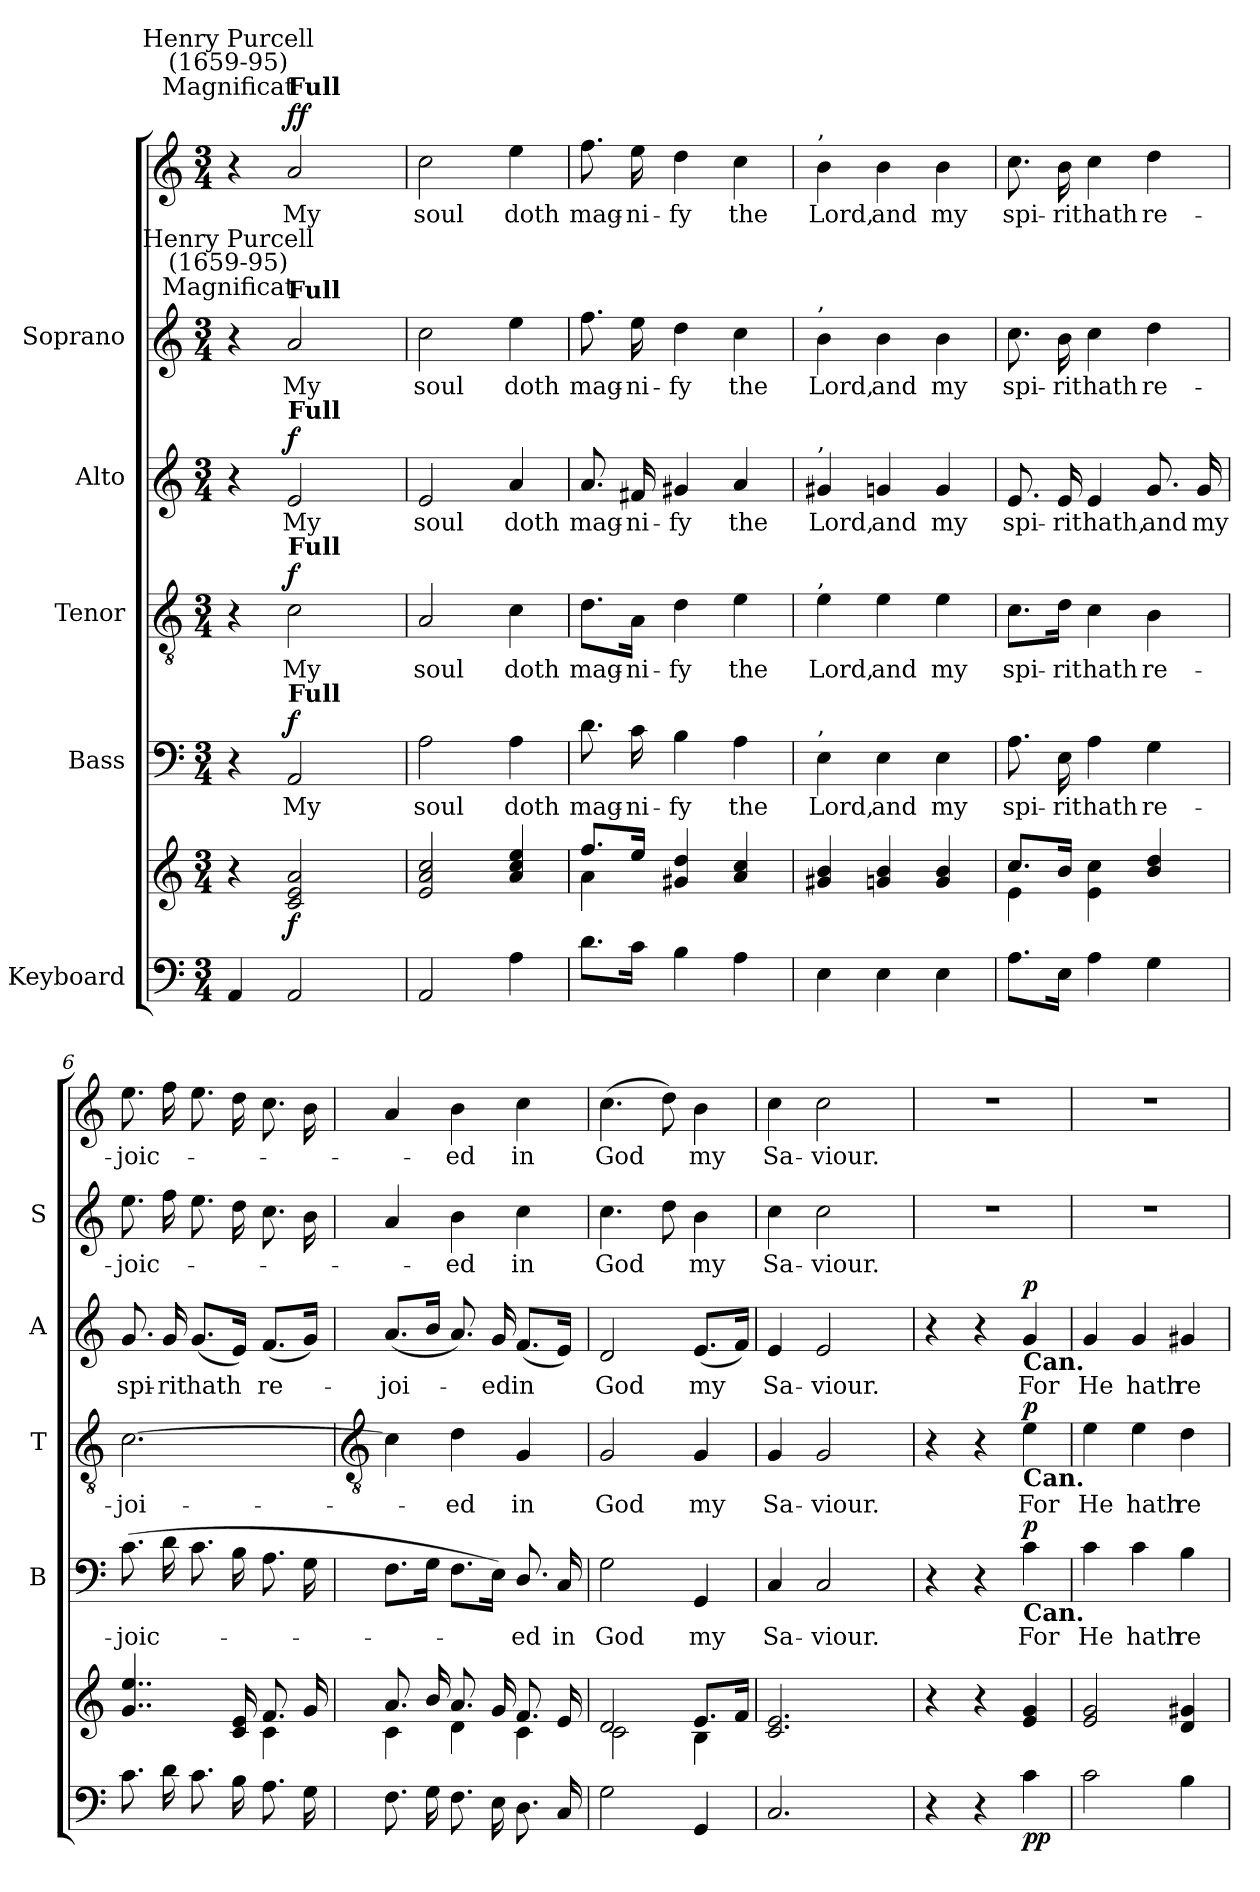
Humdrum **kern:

**kern	**kern	**dynam	**kern	**text	**dynam	**kern	**text	**dynam	**kern	**text	**dynam	**kern	**text	**kern	**text	**dynam
*part5	*part5	*part5	*part4	*part4	*part4	*part3	*part3	*part3	*part2	*part2	*part2	*part1	*part1	*part1	*part1	*part1
*staff7	*staff6	*staff6/7	*staff5	*staff5	*staff5	*staff4	*staff4	*staff4	*staff3	*staff3	*staff3	*staff2	*staff2	*staff1	*staff1	*staff1/2
*I"Keyboard	*	*	*I"Bass	*	*	*I"Tenor	*	*	*I"Alto	*	*	*I"Soprano	*	*	*	*
*	*	*	*I'B	*	*	*I'T	*	*	*I'A	*	*	*I'S	*	*	*	*
*clefF4	*clefG2	*	*clefF4	*	*	*clefGv2	*	*	*clefG2	*	*	*	*	*clefG2	*	*
*k[]	*k[]	*	*k[]	*	*	*k[]	*	*	*k[]	*	*	*k[]	*	*k[]	*	*
*C:	*C:	*	*C:	*	*	*C:	*	*	*C:	*	*	*C:	*	*C:	*	*
*M3/4	*M3/4	*	*M3/4	*	*	*M3/4	*	*	*M3/4	*	*	*M3/4	*	*M3/4	*	*
=1	=1	=1	=1	=1	=1	=1	=1	=1	=1	=1	=1	=1	=1	=1	=1	=1
*	*^	*	*	*	*	*	*	*	*	*	*	*	*	*	*	*
!	!	!	!	!	!	!	!	!	!	!	!	!	!	!	!LO:TX:a:cj:t=Magnificat	!	!
!	!	!	!	!	!	!	!	!	!	!	!	!	!	!	!LO:TX:a:cj:t=Henry Purcell\n(1659-95)	!	!
!	!	!	!	!	!	!	!	!	!	!	!	!	!LO:TX:a:cj:t=Magnificat	!	!	!	!
!	!	!	!	!	!	!	!	!	!	!	!	!	!LO:TX:a:cj:t=Henry Purcell\n(1659-95)	!	!	!	!
4AA	4r	2ryy	.	4r	.	.	4r	.	.	4r	.	.	4r	.	4r	.	.
!	!	!	!	!	!	!	!	!	!	!	!	!	!	!	!LO:TX:a:B:t=Full	!	!
!	!	!	!	!	!	!	!	!	!	!	!	!	!LO:TX:a:B:t=Full	!	!	!	!
!	!	!	!	!	!	!	!	!	!	!LO:TX:a:B:t=Full	!	!	!	!	!	!	!
!	!	!	!	!	!	!	!LO:TX:a:B:t=Full	!	!	!	!	!	!	!	!	!	!
!	!	!	!	!LO:TX:a:B:t=Full	!	!	!	!	!	!	!	!	!	!	!	!	!
!	!	!	!LO:DY:b	!	!LO:LY:b	!LO:DY:b	!	!LO:LY:b	!LO:DY:b	!	!LO:LY:b	!LO:DY:b	!	!LO:LY:b	!	!LO:LY:b	!LO:DY:b=2
!	!	!	!	!	!	!	!	!	!	!	!	!	!	!	!	!	!LO:DY:n=1:b
2AA	2c/ 2e/ 2a/	.	f	2AA	My	f	2c	My	f	2e	My	f	2a	My	2a	My	f f
.	.	4ryy	.	.	.	.	.	.	.	.	.	.	.	.	.	.	.
=2	=2	=2	=2	=2	=2	=2	=2	=2	=2	=2	=2	=2	=2	=2	=2	=2	=2
!	!	!	!	!	!LO:LY:b	!	!	!LO:LY:b	!	!	!LO:LY:b	!	!	!LO:LY:b	!	!LO:LY:b	!
2AA	2e/ 2a/ 2cc/	2ryy	.	2A	soul	.	2A	soul	.	2e	soul	.	2cc	soul	2cc	soul	.
!	!	!	!	!	!LO:LY:b	!	!	!LO:LY:b	!	!	!LO:LY:b	!	!	!LO:LY:b	!	!LO:LY:b	!
4A	4a/ 4cc/ 4ee/	4ryy	.	4A	doth	.	4c	doth	.	4a	doth	.	4ee	doth	4ee	doth	.
=3	=3	=3	=3	=3	=3	=3	=3	=3	=3	=3	=3	=3	=3	=3	=3	=3	=3
!	!	!	!	!	!LO:LY:b	!	!	!LO:LY:b	!	!	!LO:LY:b	!	!	!LO:LY:b	!	!LO:LY:b	!
8.dL	8.ff/L	4a\	.	8.d	mag-	.	8.d\L	mag-	.	8.a	mag-	.	8.ff	mag-	8.ff	mag-	.
!	!	!	!	!	!LO:LY:b	!	!	!LO:LY:b	!	!	!LO:LY:b	!	!	!LO:LY:b	!	!LO:LY:b	!
16cJ	16ee/J	.	.	16c	-ni-	.	16A\Jk	-ni-	.	16f#X	-ni-	.	16ee	-ni-	16ee	-ni-	.
!	!	!	!	!	!LO:LY:b	!	!	!LO:LY:b	!	!	!LO:LY:b	!	!	!LO:LY:b	!	!LO:LY:b	!
4B	4g#X/ 4dd/	4ryy	.	4B	-fy	.	4d	-fy	.	4g#X	-fy	.	4dd	-fy	4dd	-fy	.
!	!	!	!	!	!LO:LY:b	!	!	!LO:LY:b	!	!	!LO:LY:b	!	!	!LO:LY:b	!	!LO:LY:b	!
4A	4a/ 4cc/	4ryy	.	4A	the	.	4e	the	.	4a	the	.	4cc	the	4cc	the	.
=4	=4	=4	=4	=4	=4	=4	=4	=4	=4	=4	=4	=4	=4	=4	=4	=4	=4
!	!	!	!	!	!	!	!	!	!	!	!	!	!	!	!LO:TX:a:t=,	!	!
!	!	!	!	!	!	!	!	!	!	!	!	!	!LO:TX:a:t=,	!	!	!	!
!	!	!	!	!	!	!	!	!	!	!LO:TX:a:t=,	!	!	!	!	!	!	!
!	!	!	!	!	!	!	!LO:TX:a:t=,	!	!	!	!	!	!	!	!	!	!
!	!	!	!	!LO:TX:a:t=,	!	!	!	!	!	!	!	!	!	!	!	!	!
!	!	!	!	!	!LO:LY:b	!	!	!LO:LY:b	!	!	!LO:LY:b	!	!	!LO:LY:b	!	!LO:LY:b	!
4E	4g#X/ 4b/	2ryy	.	4E	Lord,	.	4e	Lord,	.	4g#X	Lord,	.	4b	Lord,	4b	Lord,	.
!	!	!	!	!	!LO:LY:b	!	!	!LO:LY:b	!	!	!LO:LY:b	!	!	!LO:LY:b	!	!LO:LY:b	!
4E	4gn/ 4b/	.	.	4E	and	.	4e	and	.	4gn	and	.	4b	and	4b	and	.
!	!	!	!	!	!LO:LY:b	!	!	!LO:LY:b	!	!	!LO:LY:b	!	!	!LO:LY:b	!	!LO:LY:b	!
4E	4g/ 4b/	4ryy	.	4E	my	.	4e	my	.	4g	my	.	4b	my	4b	my	.
=5	=5	=5	=5	=5	=5	=5	=5	=5	=5	=5	=5	=5	=5	=5	=5	=5	=5
!	!	!	!	!	!LO:LY:b	!	!	!LO:LY:b	!	!	!LO:LY:b	!	!	!LO:LY:b	!	!LO:LY:b	!
8.AL	8.cc/L	4e\	.	8.A	spi-	.	8.c\L	spi-	.	8.e	spi-	.	8.cc	spi-	8.cc	spi-	.
!	!	!	!	!	!LO:LY:b	!	!	!LO:LY:b	!	!	!LO:LY:b	!	!	!LO:LY:b	!	!LO:LY:b	!
16EJ	16b/J	.	.	16E	-rit	.	16d\Jk	-rit	.	16e	-rit	.	16b	-rit	16b	-rit	.
!	!	!	!	!	!LO:LY:b	!	!	!LO:LY:b	!	!	!LO:LY:b	!	!	!LO:LY:b	!	!LO:LY:b	!
4A	4ryy	4e\ 4cc\	.	4A	hath	.	4c	hath	.	4e	hath,	.	4cc	hath	4cc	hath	.
!	!	!	!	!	!LO:LY:b	!	!	!LO:LY:b	!	!	!LO:LY:b	!	!	!LO:LY:b	!	!LO:LY:b	!
4G	4b/ 4dd/	4ryy	.	4G	re-	.	4B	re-	.	8.g	and	.	4dd	re-	4dd	re-	.
!	!	!	!	!	!	!	!	!	!	!	!LO:LY:b	!	!	!	!	!	!
.	.	.	.	.	.	.	.	.	.	16g	my	.	.	.	.	.	.
=6	=6	=6	=6	=6	=6	=6	=6	=6	=6	=6	=6	=6	=6	=6	=6	=6	=6
!	!	!	!	!	!LO:LY:b	!	!	!LO:LY:b	!	!	!LO:LY:b	!	!	!LO:LY:b	!	!LO:LY:b	!
8.cL	4..g/ 4..ee/	2ryy	.	(>8.cL	-joic-	.	[2.c	-joi-	.	8.g	spi-	.	8.eeL	-joic-	8.eeL	-joic-	.
!	!	!	!	!	!	!	!	!	!	!	!LO:LY:b	!	!	!	!	!	!
16dL	.	.	.	16dL	.	.	.	.	.	16g	-rit	.	16ffL	.	16ffL	.	.
!	!	!	!	!	!	!	!	!	!	!	!LO:LY:b	!	!	!	!	!	!
8.c	.	.	.	8.c	.	.	.	.	.	(<8.gL	hath	.	8.ee	.	8.ee	.	.
16BL	16c/ 16e/LL	.	.	16BL	.	.	.	.	.	16eJ)	.	.	16ddL	.	16ddL	.	.
!	!	!	!	!	!	!	!	!	!	!	!LO:LY:b	!	!	!	!	!	!
8.A	8.f/	4c\	.	8.A	.	.	.	.	.	(<8.fL	re-	.	8.cc	.	8.cc	.	.
16GJ	16g/J	.	.	16GJ	.	.	.	.	.	16gJ)	.	.	16bJ	.	16bJ	.	.
!!LO:LB:g=z
=7	=7	=7	=7	=7	=7	=7	=7	=7	=7	=7	=7	=7	=7	=7	=7	=7	=7
*	*	*	*	*	*	*	*clefGv2	*	*	*	*	*	*	*	*	*	*
!	!	!	!	!	!	!	!	!	!	!	!LO:LY:b	!	!	!	!	!	!
8.FL	8.a/L	4c\	.	8.FL	.	.	4c]	.	.	(<8.aL	joi-	.	4a	.	4a	.	.
16GL	16b/L	.	.	16GJ	.	.	.	.	.	16bJ	.	.	.	.	.	.	.
!	!	!	!	!	!	!	!	!LO:LY:b	!	!	!	!	!	!LO:LY:b	!	!LO:LY:b	!
8.F	8.a/	4d\	.	8.FL	.	.	4d	ed	.	8.a)	.	.	4b	ed	4b	ed	.
!	!	!	!	!	!	!	!	!	!	!	!LO:LY:b	!	!	!	!	!	!
16EL	16g/L	.	.	16EJ)	.	.	.	.	.	16g	ed	.	.	.	.	.	.
!	!	!	!	!	!LO:LY:b	!	!	!LO:LY:b	!	!	!LO:LY:b	!	!	!LO:LY:b	!	!LO:LY:b	!
8.D	8.f/	4c\	.	8.D/	ed	.	4G	in	.	(<8.fL	in	.	4cc	in	4cc	in	.
!	!	!	!	!	!LO:LY:b	!	!	!	!	!	!	!	!	!	!	!	!
16CJ	16e/J	.	.	16C	in	.	.	.	.	16eJ)	.	.	.	.	.	.	.
=8	=8	=8	=8	=8	=8	=8	=8	=8	=8	=8	=8	=8	=8	=8	=8	=8	=8
!	!	!	!	!	!LO:LY:b	!	!	!LO:LY:b	!	!	!LO:LY:b	!	!	!LO:LY:b	!	!LO:LY:b	!
2G	2d/	2c\	.	2G	God	.	2G	God	.	2d	God	.	4.cc	God	(>4.cc	God	.
.	.	.	.	.	.	.	.	.	.	.	.	.	8dd	.	8dd)	.	.
!	!	!	!	!	!LO:LY:b	!	!	!LO:LY:b	!	!	!LO:LY:b	!	!	!LO:LY:b	!	!LO:LY:b	!
4GG	8.e/L	4B\	.	4GG	my	.	4G	my	.	(<8.eL	my	.	4b	my	4b	my	.
.	16f/J	.	.	.	.	.	.	.	.	16fJ)	.	.	.	.	.	.	.
=9	=9	=9	=9	=9	=9	=9	=9	=9	=9	=9	=9	=9	=9	=9	=9	=9	=9
!	!	!	!	!	!LO:LY:b	!	!	!LO:LY:b	!	!	!LO:LY:b	!	!	!LO:LY:b	!	!LO:LY:b	!
2.C	2.c/ 2.e/	2ryy	.	4C	Sa-	.	4G	Sa-	.	4e	Sa-	.	4cc	Sa-	4cc	Sa-	.
!	!	!	!	!	!LO:LY:b	!	!	!LO:LY:b	!	!	!LO:LY:b	!	!	!LO:LY:b	!	!LO:LY:b	!
.	.	.	.	2C	-viour.	.	2G	-viour.	.	2e	-viour.	.	2cc	-viour.	2cc	-viour.	.
.	.	4ryy	.	.	.	.	.	.	.	.	.	.	.	.	.	.	.
=10	=10	=10	=10	=10	=10	=10	=10	=10	=10	=10	=10	=10	=10	=10	=10	=10	=10
!	!	!	!	!	!	!	!	!	!	!	!	!	!LO:N:vis=1	!	!LO:N:vis=1	!	!
4r	4r	2ryy	.	4r	.	.	4r	.	.	4r	.	.	2.r	.	2.r	.	.
4r	4r	.	.	4r	.	.	4r	.	.	4r	.	.	.	.	.	.	.
!	!	!	!	!	!	!	!	!	!	!LO:TX:b:B:t=Can.	!	!	!	!	!	!	!
!	!	!	!	!	!	!	!LO:TX:b:B:t=Can.	!	!	!	!	!	!	!	!	!	!
!	!	!	!	!LO:TX:b:B:t=Can.	!	!	!	!	!	!	!	!	!	!	!	!	!
!	!	!	!LO:DY:b=2	!	!LO:LY:b	!	!	!LO:LY:b	!	!	!LO:LY:b	!	!	!	!	!	!
!	!	!	!LO:DY:n=1:b	!	!	!LO:DY:b	!	!	!LO:DY:b	!	!	!LO:DY:b	!	!	!	!	!
4c	4e/ 4g/	4ryy	p p	4c	For	p	4e	For	p	4g	For	p	.	.	.	.	.
=11	=11	=11	=11	=11	=11	=11	=11	=11	=11	=11	=11	=11	=11	=11	=11	=11	=11
!	!	!	!	!	!LO:LY:b	!	!	!LO:LY:b	!	!	!LO:LY:b	!	!LO:N:vis=1	!	!LO:N:vis=1	!	!
2c	2e/ 2g/	2ryy	.	4c	He	.	4e	He	.	4g	He	.	2.r	.	2.r	.	.
!	!	!	!	!	!LO:LY:b	!	!	!LO:LY:b	!	!	!LO:LY:b	!	!	!	!	!	!
.	.	.	.	4c	hath	.	4e	hath	.	4g	hath	.	.	.	.	.	.
!	!	!	!	!	!LO:LY:b	!	!	!LO:LY:b	!	!	!LO:LY:b	!	!	!	!	!	!
4B	4d/ 4g#X/	4ryy	.	4B	re-	.	4d	re-	.	4g#X	re-	.	.	.	.	.	.
*	*v	*v	*	*	*	*	*	*	*	*	*	*	*	*	*	*	*
=	=	=	=	=	=	=	=	=	=	=	=	=	=	=	=	=
*-	*-	*-	*-	*-	*-	*-	*-	*-	*-	*-	*-	*-	*-	*-	*-	*-
